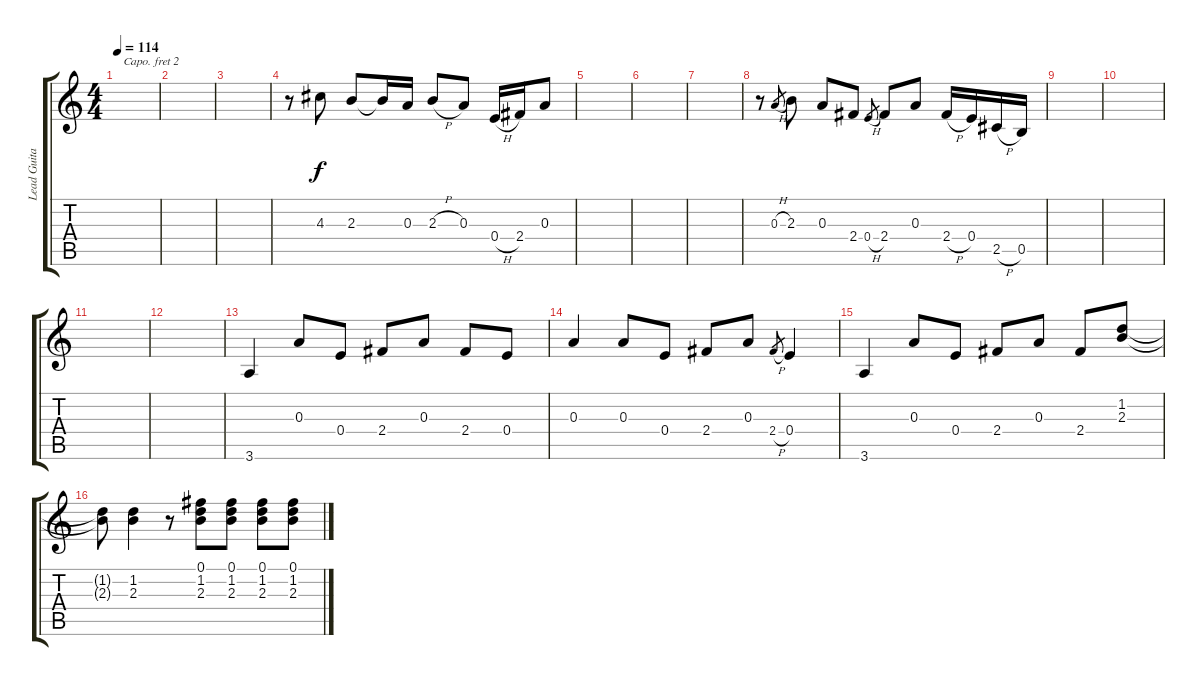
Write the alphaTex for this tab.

\track ("Lead Guitar 1" "Lead Guita") {instrument distortionguitar}
\staff {score tabs}
\capo 2
\tuning (E4 B3 G3 D3 A2 E2) {hide}
\ts (4 4)
\tempo 114
\clef g2
\ks c
|
|
|
r.8 4.3.8 2.3.8 2.3{t}.16 0.3.16 2.3{h}.8 0.3.8 0.4{h}.16 2.4.16 0.3.8 |
|
|
|
r.8 0.3{h}.8{gr} 2.3.8 0.3.8 2.4.8 0.4{h}.8{gr} 2.4.8 0.3.8 2.4{h}.16 0.4.16 2.5{h}.16 0.5.16 |
|
|
|
|
3.6.4 0.3.8 0.4.8 2.4.8 0.3.8 2.4.8 0.4.8 |
0.3.4 0.3.8 0.4.8 2.4.8 0.3.8 2.4{h}.8{gr} 0.4.4 |
3.6.4 0.3.8 0.4.8 2.4.8 0.3.8 2.4.8 (1.2 2.3).8 |
(1.2{t} 2.3{t}).8 (1.2 2.3).4 r.8 (0.1 1.2 2.3).8 (0.1 1.2 2.3).8 (0.1 1.2 2.3).8 (0.1 1.2 2.3).8
